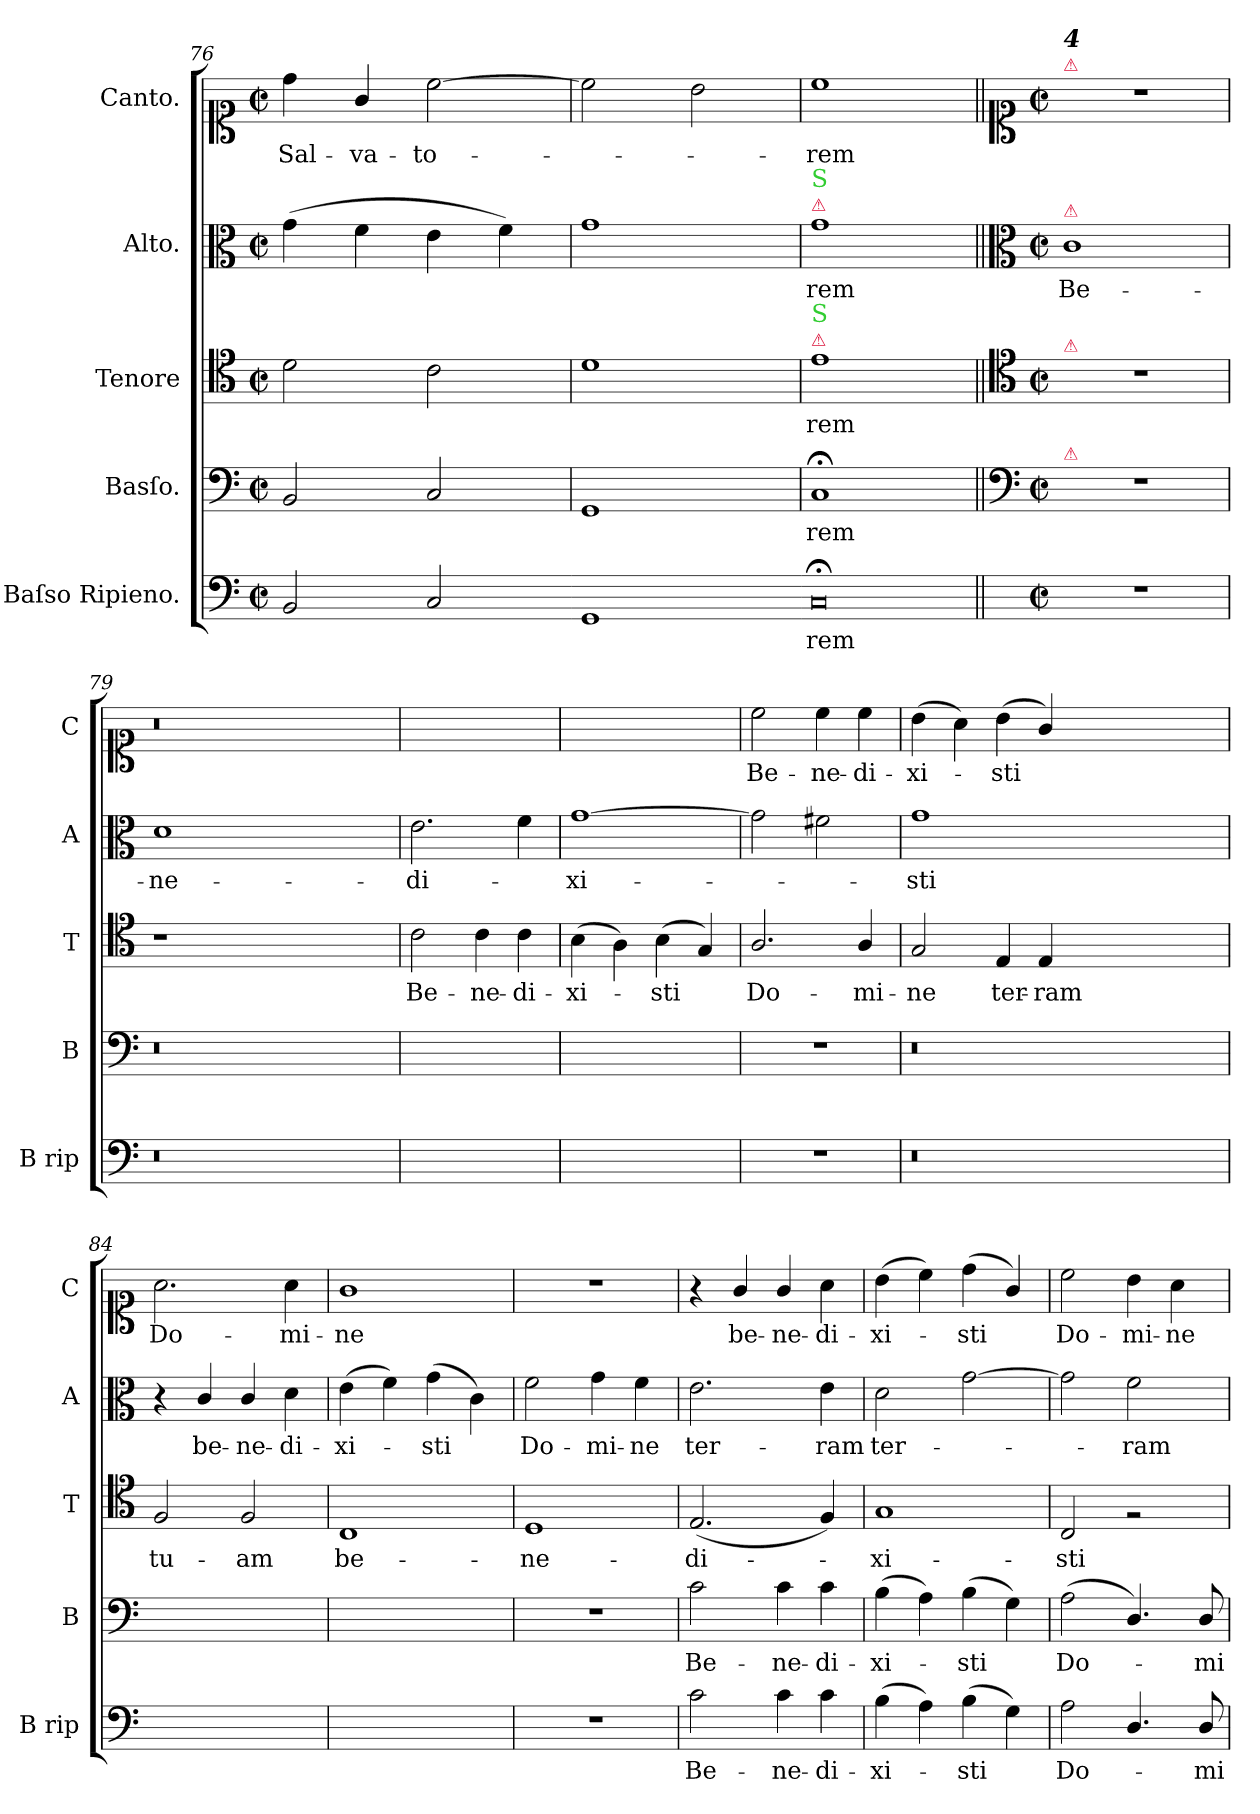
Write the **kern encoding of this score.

**kern	**text	**kern	**text	**kern	**text	**kern	**text	**kern	**text
*part5	*part5	*part4	*part4	*part3	*part3	*part2	*part2	*part1	*part1
*staff5	*staff5	*staff4	*staff4	*staff3	*staff3	*staff2	*staff2	*staff1	*staff1
*I"Baſso Ripieno.	*	*I"Basſo.	*	*I"Tenore	*	*I"Alto.	*	*I"Canto.	*
*I'B rip	*	*I'B	*	*I'T	*	*I'A	*	*I'C	*
*clefF4	*	*clefF4	*	*clefC4	*	*clefC3	*	*clefC1	*
*k[]	*	*k[]	*	*k[]	*	*k[]	*	*k[]	*
*M2/2	*	*M2/2	*	*M2/2	*	*M2/2	*	*M2/2	*
*met(c|)	*	*met(c|)	*	*met(c|)	*	*met(c|)	*	*met(c|)	*
=76	=76	=76	=76	=76	=76	=76	=76	=76	=76
2BB/	.	2BB/	.	2d\	.	(>4g\	.	4dd\	Sal-
.	.	.	.	.	.	4f\	.	4g/	-va-
2C/	.	2C/	.	2c\	.	4e\	.	[2cc\	-to-
.	.	.	.	.	.	4f\)	.	.	.
=77-	=77	=77	=77	=77	=77	=77	=77	=77	=77
1GG	.	1GG	.	1d	.	1g	.	2cc\]	.
.	.	.	.	.	.	.	.	2b\	.
=78-	=78	=78	=78	=78	=78	=78	=78	=78	=78
!	!	!	!	!	!	!LO:TX:a:color=crimson:t=⚠	!	!	!
!	!	!	!	!	!	!LO:TX:a:color=limegreen:t=S	!	!	!
!	!	!	!	!LO:TX:a:color=crimson:t=⚠	!	!	!	!	!
!	!	!	!	!LO:TX:a:color=limegreen:t=S	!	!	!	!	!
!LO:N:vis=0	!	!	!	!	!	!	!	!	!
1C;<	-rem	1C;<	-rem	1e	-rem	1g	-rem	1cc	-rem
=||	=||	=||	=||	=||	=||	=||	=||	=||	=||
*	*	*clefF4	*	*clefC4	*	*clefC3	*	*clefC1	*
*M2/2	*	*M2/2	*	*M2/2	*	*M2/2	*	*M2/2	*
*met(c|)	*	*met(c|)	*	*met(c|)	*	*met(c|)	*	*met(c|)	*
!	!	!	!	!	!	!	!	!LO:TX:a:color=crimson:t=⚠	!
!	!	!	!	!	!	!	!	!LO:TX:a:Bi:t=4	!
!	!	!	!	!	!	!LO:TX:a:color=crimson:t=⚠	!	!	!
!	!	!	!	!LO:TX:a:color=crimson:t=⚠	!	!	!	!	!
!	!	!LO:TX:a:color=crimson:t=⚠	!	!	!	!	!	!	!
1r	.	1r	.	1r	.	1c	Be-	1r	.
=79	=79	=79	=79	=79	=79	=79	=79	=79	=79
0.r	.	0.r	.	1r	.	1d	-ne-	0.r	.
.	.	.	.	0ryy	.	0ryy	.	.	.
=80	=80	=80	=80	=80	=80	=80	=80	=80	=80
1ryy	.	1ryy	.	2c\	Be-	2.e\	-di-	1ryy	.
.	.	.	.	4c\	-ne-	.	.	.	.
.	.	.	.	4c\	-di-	4f\	.	.	.
=81	=81	=81	=81	=81	=81	=81	=81	=81	=81
1ryy	.	1ryy	.	(>4B\	-xi-	[1g	-xi-	1ryy	.
.	.	.	.	4A\)	.	.	.	.	.
.	.	.	.	(>4B\	-sti	.	.	.	.
.	.	.	.	4G/)	.	.	.	.	.
=82	=82	=82	=82	=82	=82	=82	=82	=82	=82
1r	.	1r	.	2.A/	Do-	2g\]	.	2cc\	Be-
.	.	.	.	.	.	2f#X\	.	4cc\	-ne-
.	.	.	.	4A/	-mi-	.	.	4cc\	-di-
=83	=83	=83	=83	=83	=83	=83	=83	=83	=83
0.r	.	0.r	.	2G/	-ne	1g	-sti	(>4b\	-xi-
.	.	.	.	.	.	.	.	4a\)	.
.	.	.	.	4E/	ter-	.	.	(>4b\	-sti
.	.	.	.	4E/	-ram	.	.	4g/)	.
.	.	.	.	0ryy	.	0ryy	.	0ryy	.
=84	=84	=84	=84	=84	=84	=84	=84	=84	=84
1ryy	.	1ryy	.	2F/	tu-	4r	.	2.a\	Do-
.	.	.	.	.	.	4c/	be-	.	.
.	.	.	.	2F/	-am	4c/	-ne-	.	.
.	.	.	.	.	.	4d\	-di-	4a\	-mi-
=85	=85	=85	=85	=85	=85	=85	=85	=85	=85
1ryy	.	1ryy	.	1C	be-	(>4e\	-xi-	1g	-ne
.	.	.	.	.	.	4f\)	.	.	.
.	.	.	.	.	.	(>4g\	-sti	.	.
.	.	.	.	.	.	4c\)	.	.	.
=86	=86	=86	=86	=86	=86	=86	=86	=86	=86
1r	.	1r	.	1D	-ne-	2f\	Do-	1r	.
.	.	.	.	.	.	4g\	-mi-	.	.
.	.	.	.	.	.	4f\	-ne	.	.
=87	=87	=87	=87	=87	=87	=87	=87	=87	=87
2c\	Be-	2c\	Be-	(>2.E/	-di-	2.e\	ter-	4r	.
.	.	.	.	.	.	.	.	4g/	be-
4c\	-ne-	4c\	-ne-	.	.	.	.	4g/	-ne-
4c\	-di-	4c\	-di-	4F/)	.	4e\	-ram	4a\	-di-
=88	=88	=88	=88	=88	=88	=88	=88	=88	=88
(>4B\	-xi-	(>4B\	-xi-	1G	-xi-	2d\	ter-	(>4b\	-xi-
4A\)	.	4A\)	.	.	.	.	.	4cc\)	.
(>4B\	-sti	(>4B\	-sti	.	.	[2g\	.	(>4dd\	-sti
4G\)	.	4G\)	.	.	.	.	.	4g/)	.
=89	=89	=89	=89	=89	=89	=89	=89	=89	=89
2A\	Do-	(<2A\	Do-	2C/	-sti	2g\]	.	2cc\	Do-
4.D/	.	4.D/)	.	2rF	.	2f\	-ram	4b\	-mi-
.	.	.	.	.	.	.	.	4a\	-ne
8D/	-mi-	8D/	-mi-	.	.	.	.	.	.
=	=	=	=	=	=	=	=	=	=
*-	*-	*-	*-	*-	*-	*-	*-	*-	*-
